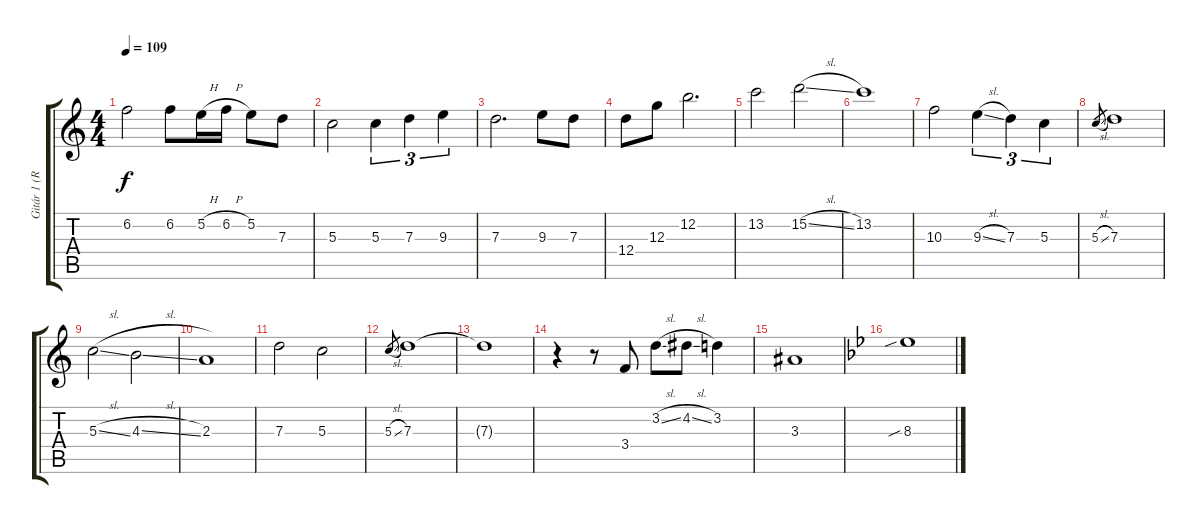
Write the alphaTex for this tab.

\track ("Gitár 1 (Ritchie Blackmore)" "Gitár 1 (R") {instrument distortionguitar}
\staff {score tabs}
\tuning (E4 B3 G3 D3 A2 E2) {hide}
\ts (4 4)
\tempo 109
\clef g2
\ks c
6.2.2{dy f} 6.2.8 5.2{h}.16 6.2{h}.16 5.2.8 7.3.8 |
5.3.2 5.3.4{tu (3 2)} 7.3.4{tu (3 2)} 9.3.4{tu (3 2)} |
7.3.2{d} 9.3.8 7.3.8 |
12.4.8 12.3.8 12.2.2{d} |
13.2.2 15.2{sl}.2 |
13.2.1 |
10.3.2 9.3{sl}.4{tu (3 2)} 7.3.4{tu (3 2)} 5.3.4{tu (3 2)} |
5.3{sl}.8{gr} 7.3.1 |
5.3{sl}.2 4.3{sl}.2 |
2.3.1 |
7.3.2 5.3.2 |
5.3{sl}.8{gr} 7.3.1 |
7.3{t}.1 |
r.4 r.8 3.4.8 3.2{sl}.8 4.2{sl}.8 3.2.4 |
3.3.1 |
\ks bb
8.3{sib}.1
